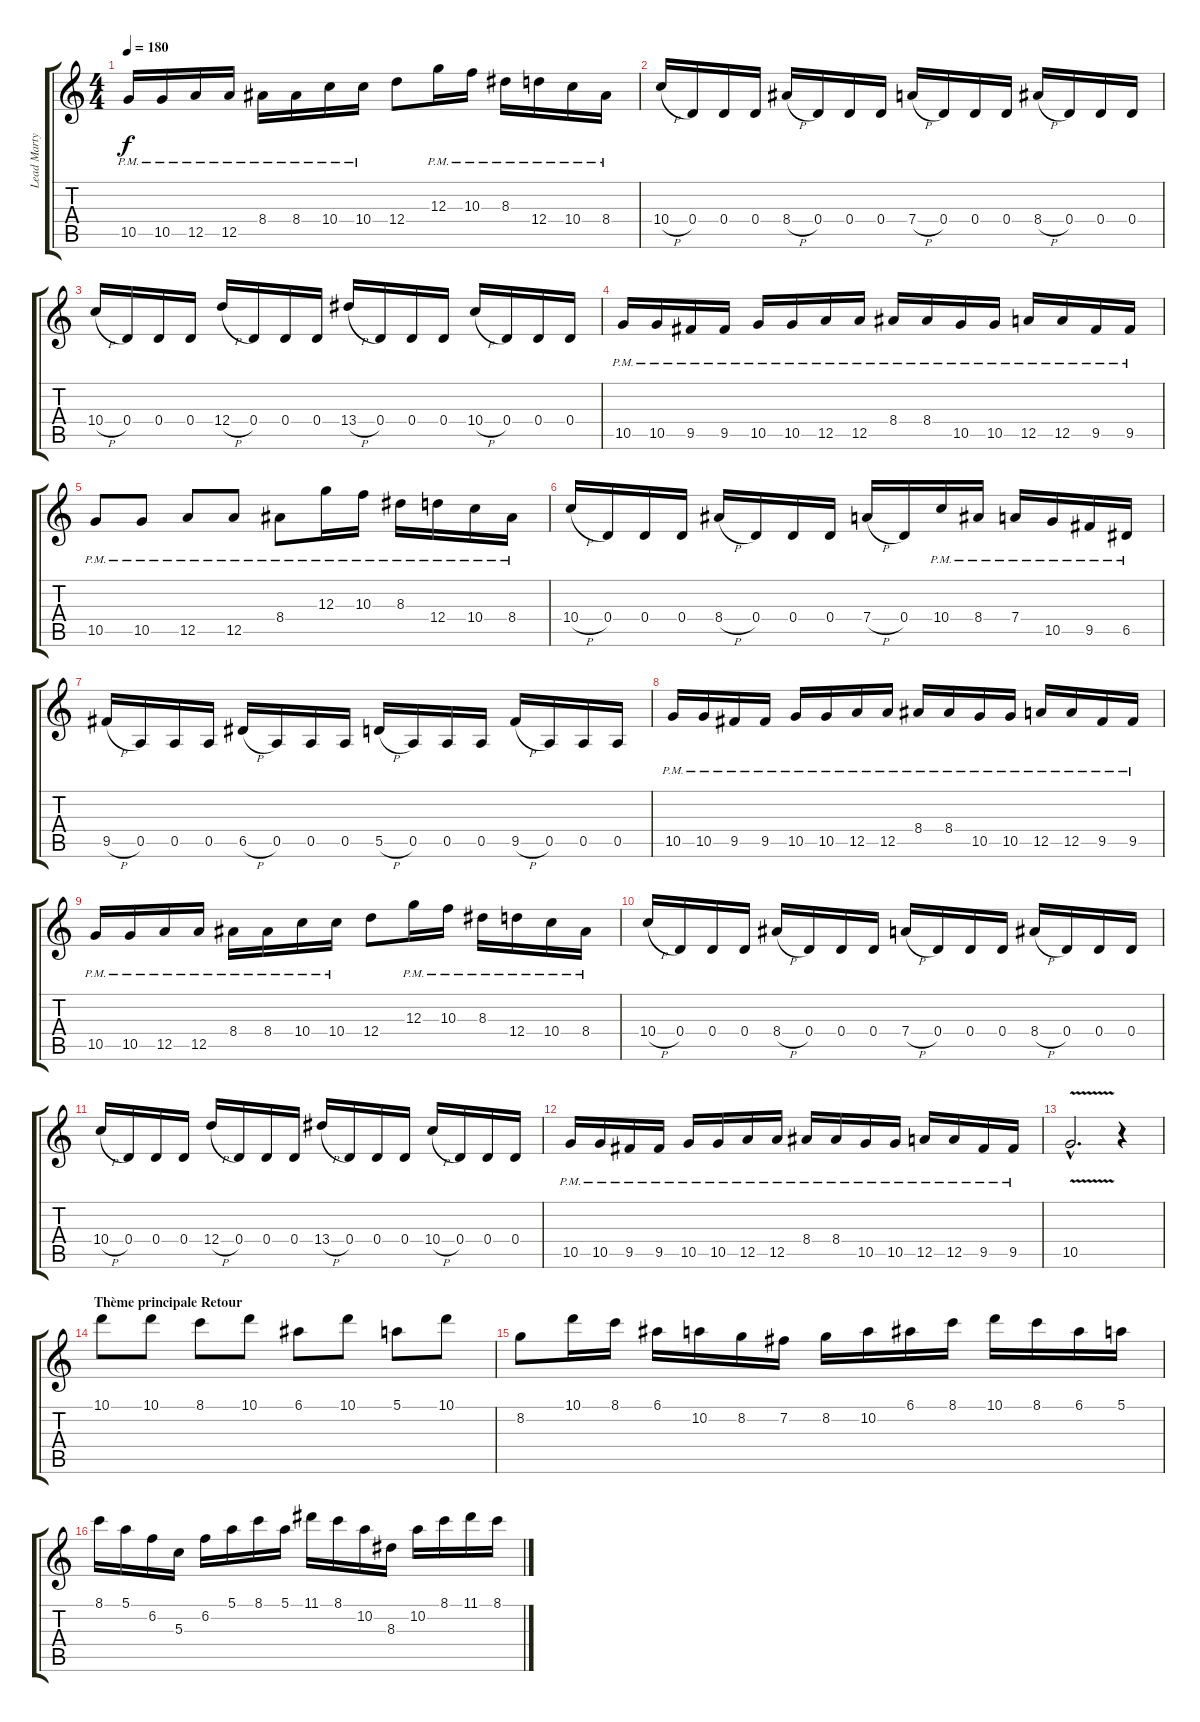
\track ("Lead Marty" "Lead Marty") {instrument distortionguitar}
\staff {score tabs}
\tuning (E4 B3 G3 D3 A2 E2) {hide}
\ts (4 4)
\tempo 180
\clef g2
\ks c
10.5{pm}.16{dy f} 10.5{pm}.16 12.5{pm}.16 12.5{pm}.16 8.4{pm}.16 8.4{pm}.16 10.4{pm}.16 10.4{pm}.16 12.4.8 12.3{pm}.16 10.3{pm}.16 8.3{pm}.16 12.4{pm}.16 10.4{pm}.16 8.4{pm}.16 |
10.4{h}.16 0.4.16 0.4.16 0.4.16 8.4{h}.16 0.4.16 0.4.16 0.4.16 7.4{h}.16 0.4.16 0.4.16 0.4.16 8.4{h}.16 0.4.16 0.4.16 0.4.16 |
10.4{h}.16 0.4.16 0.4.16 0.4.16 12.4{h}.16 0.4.16 0.4.16 0.4.16 13.4{h}.16 0.4.16 0.4.16 0.4.16 10.4{h}.16 0.4.16 0.4.16 0.4.16 |
10.5{pm}.16 10.5{pm}.16 9.5{pm}.16 9.5{pm}.16 10.5{pm}.16 10.5{pm}.16 12.5{pm}.16 12.5{pm}.16 8.4{pm}.16 8.4{pm}.16 10.5{pm}.16 10.5{pm}.16 12.5{pm}.16 12.5{pm}.16 9.5{pm}.16 9.5{pm}.16 |
10.5{pm}.8 10.5{pm}.8 12.5{pm}.8 12.5{pm}.8 8.4{pm}.8 12.3{pm}.16 10.3{pm}.16 8.3{pm}.16 12.4{pm}.16 10.4{pm}.16 8.4{pm}.16 |
10.4{h}.16 0.4.16 0.4.16 0.4.16 8.4{h}.16 0.4.16 0.4.16 0.4.16 7.4{h}.16 0.4.16 10.4{pm}.16 8.4{pm}.16 7.4{pm}.16 10.5{pm}.16 9.5{pm}.16 6.5{pm}.16 |
9.5{h}.16 0.5.16 0.5.16 0.5.16 6.5{h}.16 0.5.16 0.5.16 0.5.16 5.5{h}.16 0.5.16 0.5.16 0.5.16 9.5{h}.16 0.5.16 0.5.16 0.5.16 |
10.5{pm}.16 10.5{pm}.16 9.5{pm}.16 9.5{pm}.16 10.5{pm}.16 10.5{pm}.16 12.5{pm}.16 12.5{pm}.16 8.4{pm}.16 8.4{pm}.16 10.5{pm}.16 10.5{pm}.16 12.5{pm}.16 12.5{pm}.16 9.5{pm}.16 9.5{pm}.16 |
10.5{pm}.16 10.5{pm}.16 12.5{pm}.16 12.5{pm}.16 8.4{pm}.16 8.4{pm}.16 10.4{pm}.16 10.4{pm}.16 12.4.8 12.3{pm}.16 10.3{pm}.16 8.3{pm}.16 12.4{pm}.16 10.4{pm}.16 8.4{pm}.16 |
10.4{h}.16 0.4.16 0.4.16 0.4.16 8.4{h}.16 0.4.16 0.4.16 0.4.16 7.4{h}.16 0.4.16 0.4.16 0.4.16 8.4{h}.16 0.4.16 0.4.16 0.4.16 |
10.4{h}.16 0.4.16 0.4.16 0.4.16 12.4{h}.16 0.4.16 0.4.16 0.4.16 13.4{h}.16 0.4.16 0.4.16 0.4.16 10.4{h}.16 0.4.16 0.4.16 0.4.16 |
10.5{pm}.16 10.5{pm}.16 9.5{pm}.16 9.5{pm}.16 10.5{pm}.16 10.5{pm}.16 12.5{pm}.16 12.5{pm}.16 8.4{pm}.16 8.4{pm}.16 10.5{pm}.16 10.5{pm}.16 12.5{pm}.16 12.5{pm}.16 9.5{pm}.16 9.5{pm}.16 |
10.5{v hac}.2{d} r.4 |
\section ("" "Thème principale Retour")
10.1.8 10.1.8 8.1.8 10.1.8 6.1.8 10.1.8 5.1.8 10.1.8 |
8.2.8 10.1.16 8.1.16 6.1.16 10.2.16 8.2.16 7.2.16 8.2.16 10.2.16 6.1.16 8.1.16 10.1.16 8.1.16 6.1.16 5.1.16 |
8.1.16 5.1.16 6.2.16 5.3.16 6.2.16 5.1.16 8.1.16 5.1.16 11.1.16 8.1.16 10.2.16 8.3.16 10.2.16 8.1.16 11.1.16 8.1.16
